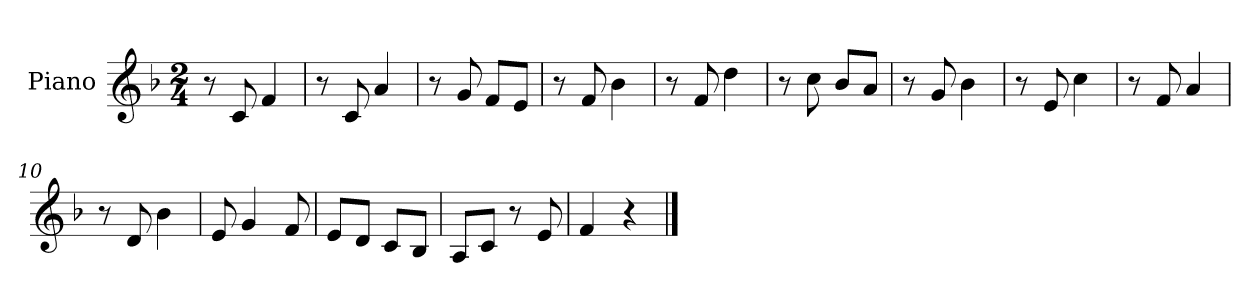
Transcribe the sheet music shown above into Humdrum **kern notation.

**kern
*part1
*staff1
*I"Piano
*I'Pno
*clefG2
*k[b-]
*M2/4
=1
8r
8c/
4f/
=2
8r
8c/
4a/
=3
8r
8g/
8f/L
8e/J
=4
8r
8f/
4b-\
=5
8r
8f/
4dd\
=6
8r
8cc\
8b-/L
8a/J
=7
8r
8g/
4b-\
=8
8r
8e/
4cc\
=9
8r
8f/
4a/
=10
8r
8d/
4b-\
=11
8e/
4g/
8f/
=12
8e/L
8d/J
8c/L
8B-/J
=13
8A/L
8c/J
8r
8e/
=14
4f/
4r
==
*-
